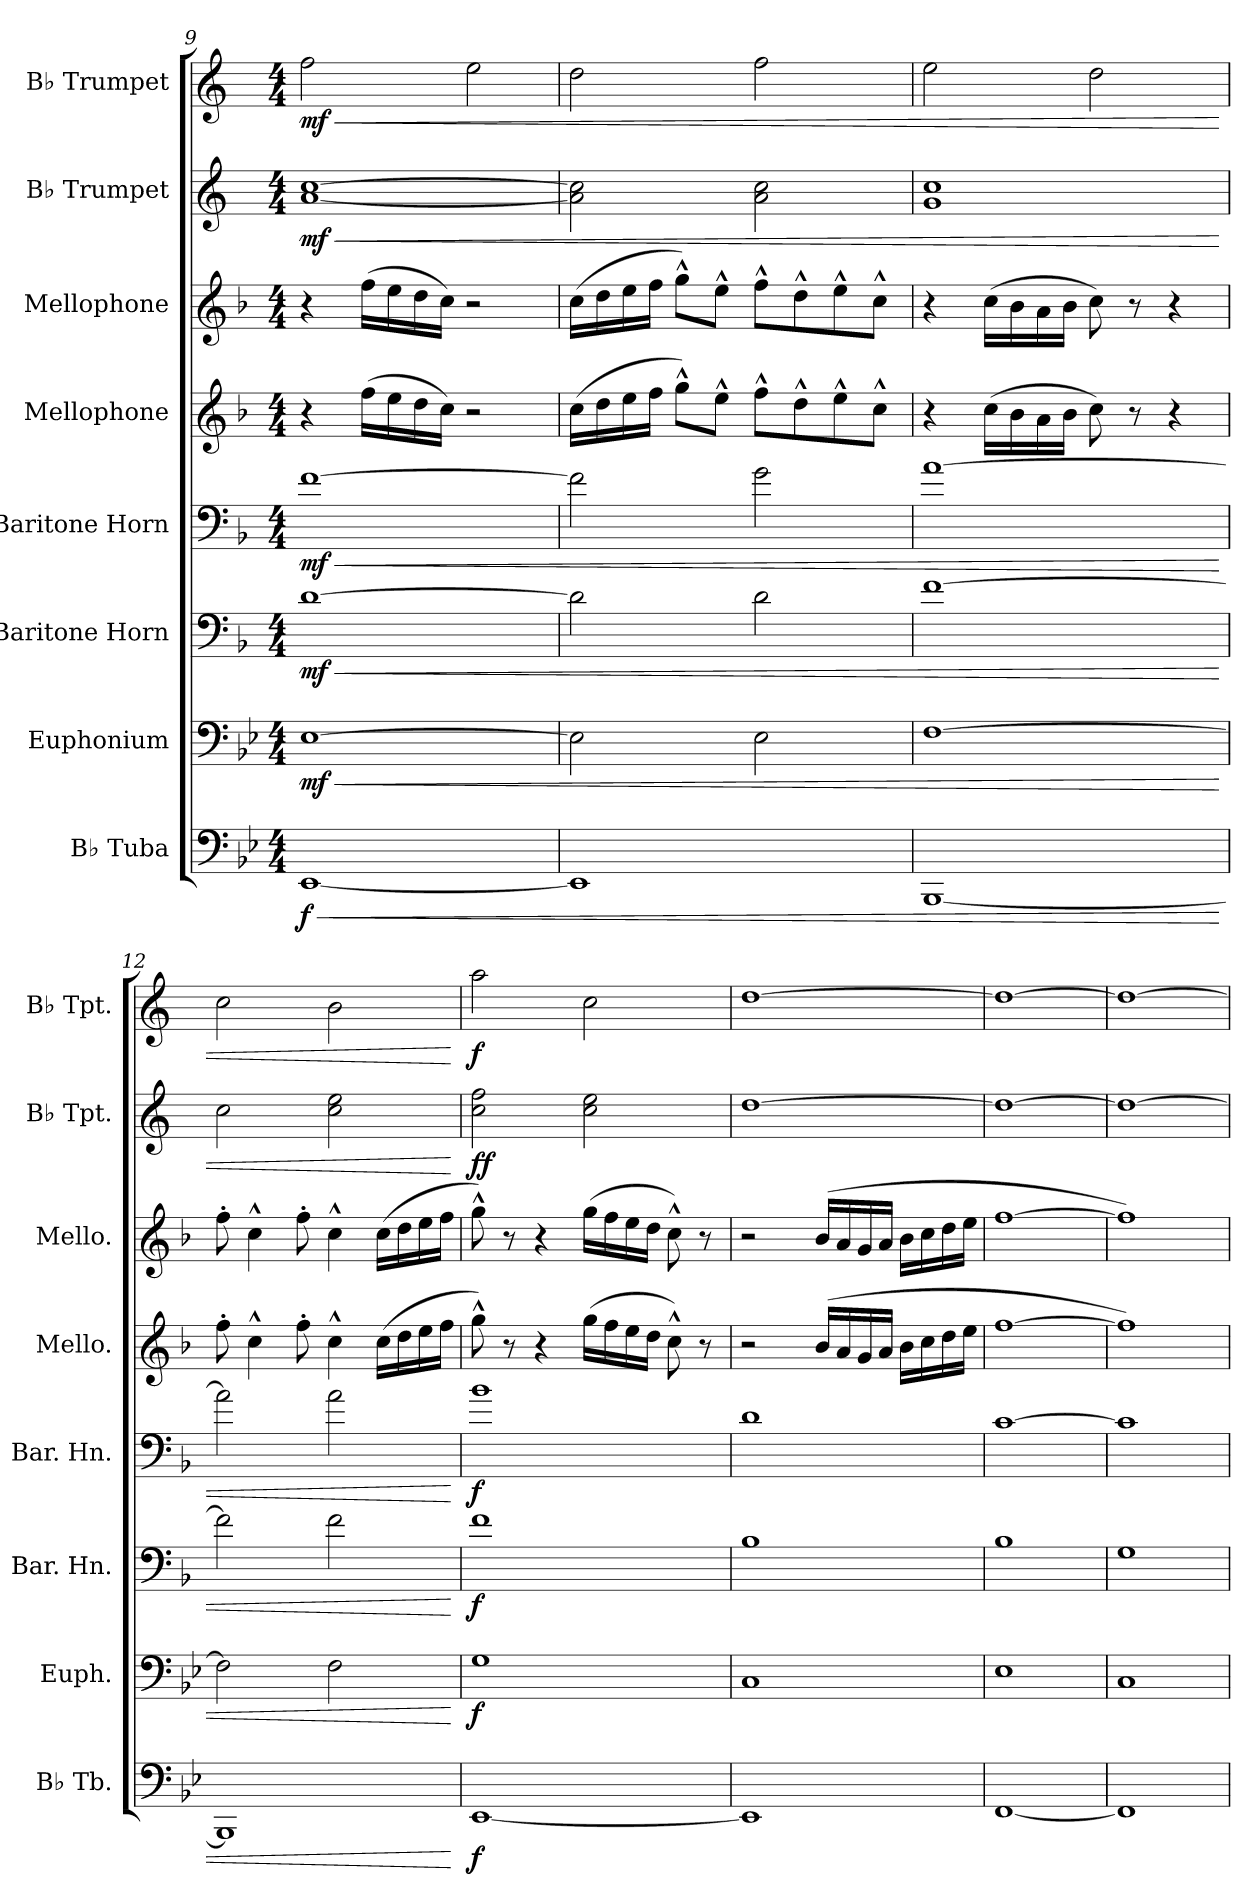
**kern	**dynam	**kern	**dynam	**kern	**dynam	**kern	**dynam	**kern	**kern	**kern	**dynam	**kern	**dynam
*part8	*part8	*part7	*part7	*part6	*part6	*part5	*part5	*part4	*part3	*part2	*part2	*part1	*part1
*staff8	*staff8	*staff7	*staff7	*staff6	*staff6	*staff5	*staff5	*staff4	*staff3	*staff2	*staff2	*staff1	*staff1
*I"B♭ Tuba	*	*I"Euphonium	*	*I"Baritone Horn	*	*I"Baritone Horn	*	*I"Mellophone	*I"Mellophone	*I"B♭ Trumpet	*	*I"B♭ Trumpet	*
*I'B♭ Tb.	*	*I'Euph.	*	*I'Bar. Hn.	*	*I'Bar. Hn.	*	*I'Mello.	*I'Mello.	*I'B♭ Tpt.	*	*I'B♭ Tpt.	*
*clefF4	*	*clefF4	*	*clefF4	*	*clefF4	*	*clefG2	*clefG2	*clefG2	*	*clefG2	*
*	*	*	*	*ITrd4c7	*	*ITrd4c7	*	*ITrd4c7	*ITrd4c7	*ITrd1c2	*	*ITrd1c2	*
*k[b-e-]	*	*k[b-e-]	*	*k[b-e-]	*	*k[b-e-]	*	*k[b-e-]	*k[b-e-]	*k[b-e-]	*	*k[b-e-]	*
*M4/4	*	*M4/4	*	*M4/4	*	*M4/4	*	*M4/4	*M4/4	*M4/4	*	*M4/4	*
=9	=9	=9	=9	=9	=9	=9	=9	=9	=9	=9	=9	=9	=9
!	!LO:HP:b	!	!LO:HP:b	!	!LO:HP:b	!	!LO:HP:b	!	!	!	!LO:HP:b	!	!LO:HP:b
!	!LO:DY:n=1:b	!	!LO:DY:n=1:b	!	!LO:DY:n=1:b	!	!LO:DY:n=1:b	!	!	!	!LO:DY:n=1:b	!	!LO:DY:n=1:b
[1EE-	< f	[1E-	< mf	[1G	< mf	[1B-	< mf	4r	4r	[1g [1b-	< mf	2ee-\	< mf
.	.	.	.	.	.	.	.	(>16b-\LL	(>16b-\LL	.	.	.	.
.	.	.	.	.	.	.	.	16a\	16a\	.	.	.	.
.	.	.	.	.	.	.	.	16g\	16g\	.	.	.	.
.	.	.	.	.	.	.	.	16f\JJ)	16f\JJ)	.	.	.	.
.	.	.	.	.	.	.	.	2r	2r	.	.	2dd\	.
!!LO:PB:g=z
=10	=10	=10	=10	=10	=10	=10	=10	=10	=10	=10	=10	=10	=10
1EE-]	.	2E-\]	.	2G\]	.	2B-\]	.	(>16f\LL	(>16f\LL	2g\] 2b-\]	.	2cc\	.
.	.	.	.	.	.	.	.	16g\	16g\	.	.	.	.
.	.	.	.	.	.	.	.	16a\	16a\	.	.	.	.
.	.	.	.	.	.	.	.	16b-\JJ	16b-\JJ	.	.	.	.
.	.	.	.	.	.	.	.	8cc^^\L)	8cc^^\L)	.	.	.	.
.	.	.	.	.	.	.	.	8a^^\J	8a^^\J	.	.	.	.
.	.	2E-\	.	2G\	.	2c\	.	8b-^^\L	8b-^^\L	2g\ 2b-\	.	2ee-\	.
.	.	.	.	.	.	.	.	8g^^\	8g^^\	.	.	.	.
.	.	.	.	.	.	.	.	8a^^\	8a^^\	.	.	.	.
.	.	.	.	.	.	.	.	8f^^\J	8f^^\J	.	.	.	.
=11	=11	=11	=11	=11	=11	=11	=11	=11	=11	=11	=11	=11	=11
[1BBB-	.	[1F	.	[1B-	.	[1d	.	4r	4r	1f 1b-	.	2dd\	.
.	.	.	.	.	.	.	.	(>16f\LL	(>16f\LL	.	.	.	.
.	.	.	.	.	.	.	.	16e-\	16e-\	.	.	.	.
.	.	.	.	.	.	.	.	16d\	16d\	.	.	.	.
.	.	.	.	.	.	.	.	16e-\JJ	16e-\JJ	.	.	.	.
.	.	.	.	.	.	.	.	8f\)	8f\)	.	.	2cc\	.
.	.	.	.	.	.	.	.	8r	8r	.	.	.	.
.	.	.	.	.	.	.	.	4r	4r	.	.	.	.
=12	=12	=12	=12	=12	=12	=12	=12	=12	=12	=12	=12	=12	=12
1BBB-]	.	2F\]	.	2B-\]	.	2d\]	.	8b-'\	8b-'\	2b-\	.	2b-\	.
.	.	.	.	.	.	.	.	4f^^\	4f^^\	.	.	.	.
.	.	.	.	.	.	.	.	8b-'\	8b-'\	.	.	.	.
.	.	2F\	.	2B-\	.	2d\	.	4f^^\	4f^^\	2b-\ 2dd\	.	2a\	.
.	.	.	.	.	.	.	.	(>16f\LL	(>16f\LL	.	.	.	.
.	.	.	.	.	.	.	.	16g\	16g\	.	.	.	.
.	.	.	.	.	.	.	.	16a\	16a\	.	.	.	.
.	.	.	.	.	.	.	.	16b-\JJ	16b-\JJ	.	.	.	.
.	[	.	[	.	[	.	[	.	.	.	[	.	[
=13	=13	=13	=13	=13	=13	=13	=13	=13	=13	=13	=13	=13	=13
!	!LO:DY:b	!	!LO:DY:b	!	!LO:DY:b	!	!LO:DY:b	!	!	!	!LO:DY:b	!	!
!	!	!	!	!	!	!	!	!	!	!	!LO:DY:n=1:b	!	!LO:DY:b
[1EE-	f	1G	f	1B-	f	1e-	f	8cc^^\)	8cc^^\)	2b-\ 2ee-\	f f	2gg\	f
.	.	.	.	.	.	.	.	8r	8r	.	.	.	.
.	.	.	.	.	.	.	.	4r	4r	.	.	.	.
.	.	.	.	.	.	.	.	(>16cc\LL	(>16cc\LL	2b-\ 2dd\	.	2b-\	.
.	.	.	.	.	.	.	.	16b-\	16b-\	.	.	.	.
.	.	.	.	.	.	.	.	16a\	16a\	.	.	.	.
.	.	.	.	.	.	.	.	16g\JJ	16g\JJ	.	.	.	.
.	.	.	.	.	.	.	.	8f^^\)	8f^^\)	.	.	.	.
.	.	.	.	.	.	.	.	8r	8r	.	.	.	.
!!LO:PB:g=z
=14	=14	=14	=14	=14	=14	=14	=14	=14	=14	=14	=14	=14	=14
1EE-]	.	1C	.	1E-	.	1G	.	2r	2r	[1cc	.	[1cc	.
.	.	.	.	.	.	.	.	(>16e-/LL	(>16e-/LL	.	.	.	.
.	.	.	.	.	.	.	.	16d/	16d/	.	.	.	.
.	.	.	.	.	.	.	.	16c/	16c/	.	.	.	.
.	.	.	.	.	.	.	.	16d/JJ	16d/JJ	.	.	.	.
.	.	.	.	.	.	.	.	16e-\LL	16e-\LL	.	.	.	.
.	.	.	.	.	.	.	.	16f\	16f\	.	.	.	.
.	.	.	.	.	.	.	.	16g\	16g\	.	.	.	.
.	.	.	.	.	.	.	.	16a\JJ	16a\JJ	.	.	.	.
=15	=15	=15	=15	=15	=15	=15	=15	=15	=15	=15	=15	=15	=15
[1FF	.	1E-	.	1E-	.	[1F	.	[1b-	[1b-	1cc_	.	1cc_	.
=16	=16	=16	=16	=16	=16	=16	=16	=16	=16	=16	=16	=16	=16
1FF]	.	1C	.	1C	.	1F]	.	1b-])	1b-])	1cc_	.	1cc_	.
=	=	=	=	=	=	=	=	=	=	=	=	=	=
*-	*-	*-	*-	*-	*-	*-	*-	*-	*-	*-	*-	*-	*-
